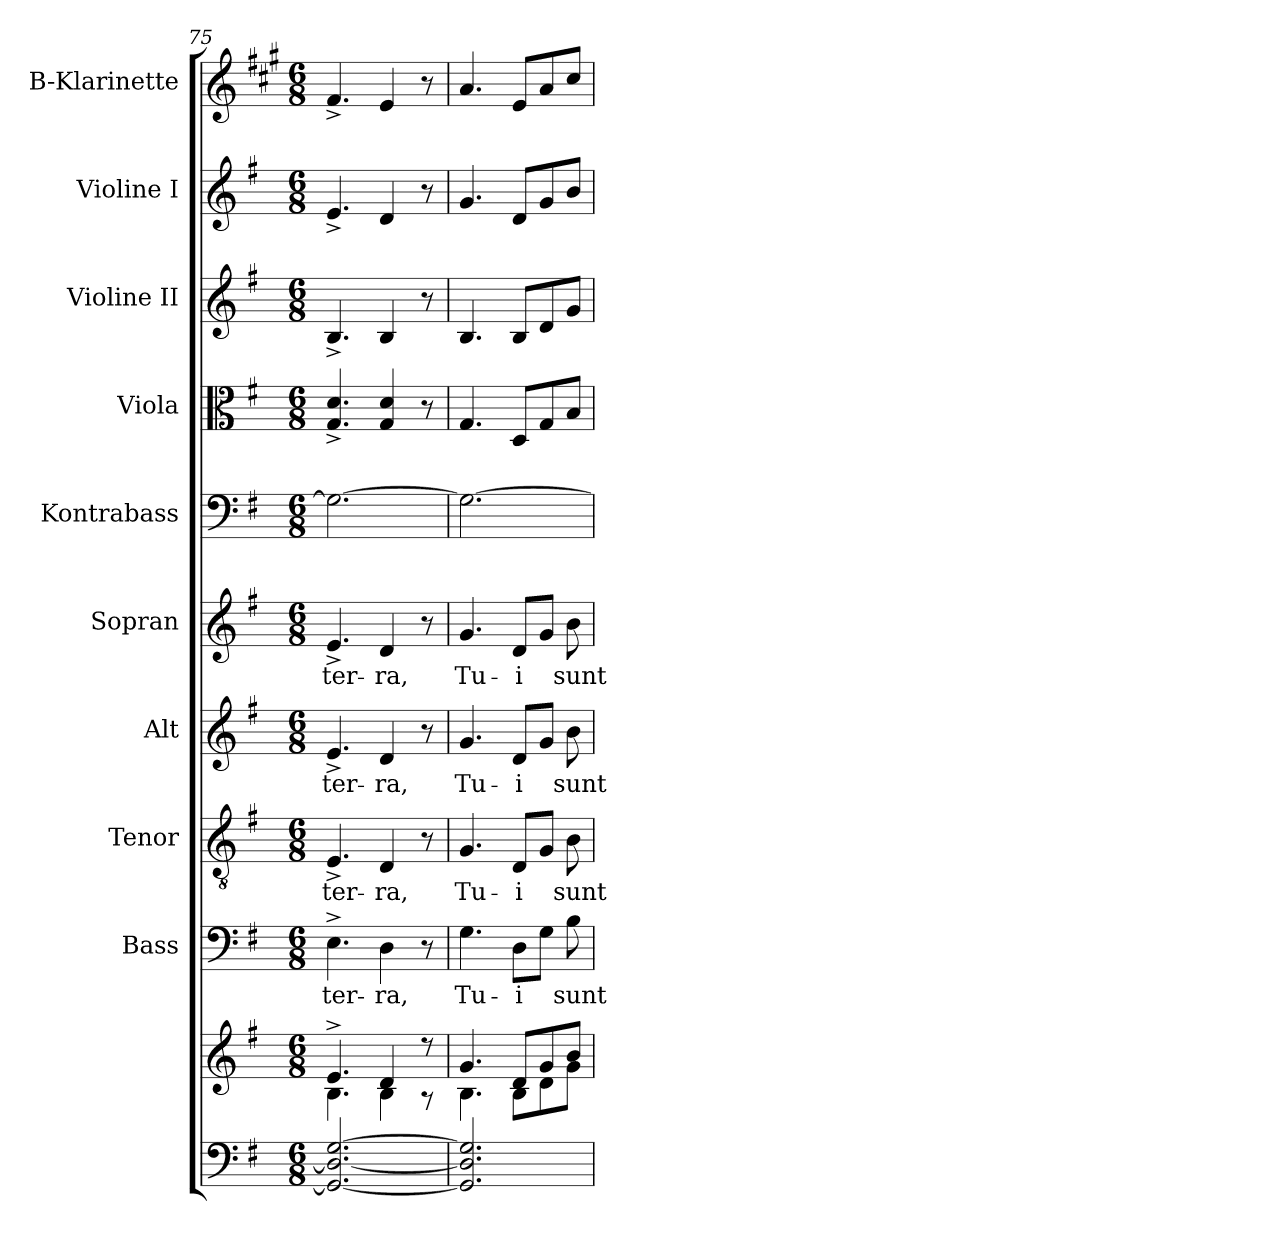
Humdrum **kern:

**kern	**kern	**kern	**text	**kern	**text	**kern	**text	**kern	**text	**kern	**kern	**kern	**kern	**kern
*part10	*part10	*part9	*part9	*part8	*part8	*part7	*part7	*part6	*part6	*part5	*part4	*part3	*part2	*part1
*staff11	*staff10	*staff9	*staff9	*staff8	*staff8	*staff7	*staff7	*staff6	*staff6	*staff5	*staff4	*staff3	*staff2	*staff1
*	*	*I"Bass	*	*I"Tenor	*	*I"Alt	*	*I"Sopran	*	*I"Kontrabass	*I"Viola	*I"Violine II	*I"Violine I	*I"B-Klarinette
*	*	*I'B.	*	*I'T.	*	*I'A.	*	*I'S.	*	*I'Kb.	*I'Vla.	*I'Vl. II	*I'Vl. I	*I'B Kl.
*clefF4	*clefG2	*clefF4	*	*clefGv2	*	*clefG2	*	*clefG2	*	*clefF4	*clefC3	*clefG2	*clefG2	*clefG2
*	*	*	*	*	*	*	*	*	*	*ITrd7c12	*	*	*	*ITrd1c2
*k[f#]	*k[f#]	*k[f#]	*	*k[f#]	*	*k[f#]	*	*k[f#]	*	*k[f#]	*k[f#]	*k[f#]	*k[f#]	*k[f#]
*G:	*G:	*G:	*	*G:	*	*G:	*	*G:	*	*G:	*G:	*G:	*G:	*G:
*M6/8	*M6/8	*M6/8	*	*M6/8	*	*M6/8	*	*M6/8	*	*M6/8	*M6/8	*M6/8	*M6/8	*M6/8
=75	=75	=75	=75	=75	=75	=75	=75	=75	=75	=75	=75	=75	=75	=75
*	*^	*	*	*	*	*	*	*	*	*	*	*	*	*
!	!	!	!	!LO:LY:b	!	!LO:LY:b	!	!LO:LY:b	!	!LO:LY:b	!	!	!	!	!
2.GG/_ 2.D/_ [2.G/	4.e^>/	4.B\	4.E^>\	ter-	4.E^>/	ter-	4.e^>/	ter-	4.e^>/	ter-	2.GG\_	4.G/^< 4.d/^<	4.B^</	4.e^</	4.e^</
!	!	!	!	!LO:LY:b	!	!LO:LY:b	!	!LO:LY:b	!	!LO:LY:b	!	!	!	!	!
.	4d/	4B\	4D\	-ra,	4D/	-ra,	4d/	-ra,	4d/	-ra,	.	4G/ 4d/	4B/	4d/	4d/
.	8r	8r	8r	.	8r	.	8r	.	8r	.	.	8r	8r	8r	8r
=76	=76	=76	=76	=76	=76	=76	=76	=76	=76	=76	=76	=76	=76	=76	=76
!	!	!	!	!LO:LY:b	!	!LO:LY:b	!	!LO:LY:b	!	!LO:LY:b	!	!	!	!	!
2.GG/] 2.D/] 2.G/]	4.g/	4.B\	4.G\	Tu-	4.G/	Tu-	4.g/	Tu-	4.g/	Tu-	2.GG\_	4.G/	4.B/	4.g/	4.g/
!	!	!	!	!LO:LY:b	!	!LO:LY:b	!	!LO:LY:b	!	!LO:LY:b	!	!	!	!	!
.	8d/L	8B\L	8D\L	-i	8D/L	-i	8d/L	-i	8d/L	-i	.	8D/L	8B/L	8d/L	8d/L
.	8g/	8d\	8G\J	.	8G/J	.	8g/J	.	8g/J	.	.	8G/	8d/	8g/	8g/
!	!	!	!	!LO:LY:b	!	!LO:LY:b	!	!LO:LY:b	!	!LO:LY:b	!	!	!	!	!
.	8b/J	8g\J	8B\	sunt	8B\	sunt	8b\	sunt	8b\	sunt	.	8B/J	8g/J	8b/J	8b/J
*	*v	*v	*	*	*	*	*	*	*	*	*	*	*	*	*
=	=	=	=	=	=	=	=	=	=	=	=	=	=	=
*-	*-	*-	*-	*-	*-	*-	*-	*-	*-	*-	*-	*-	*-	*-
